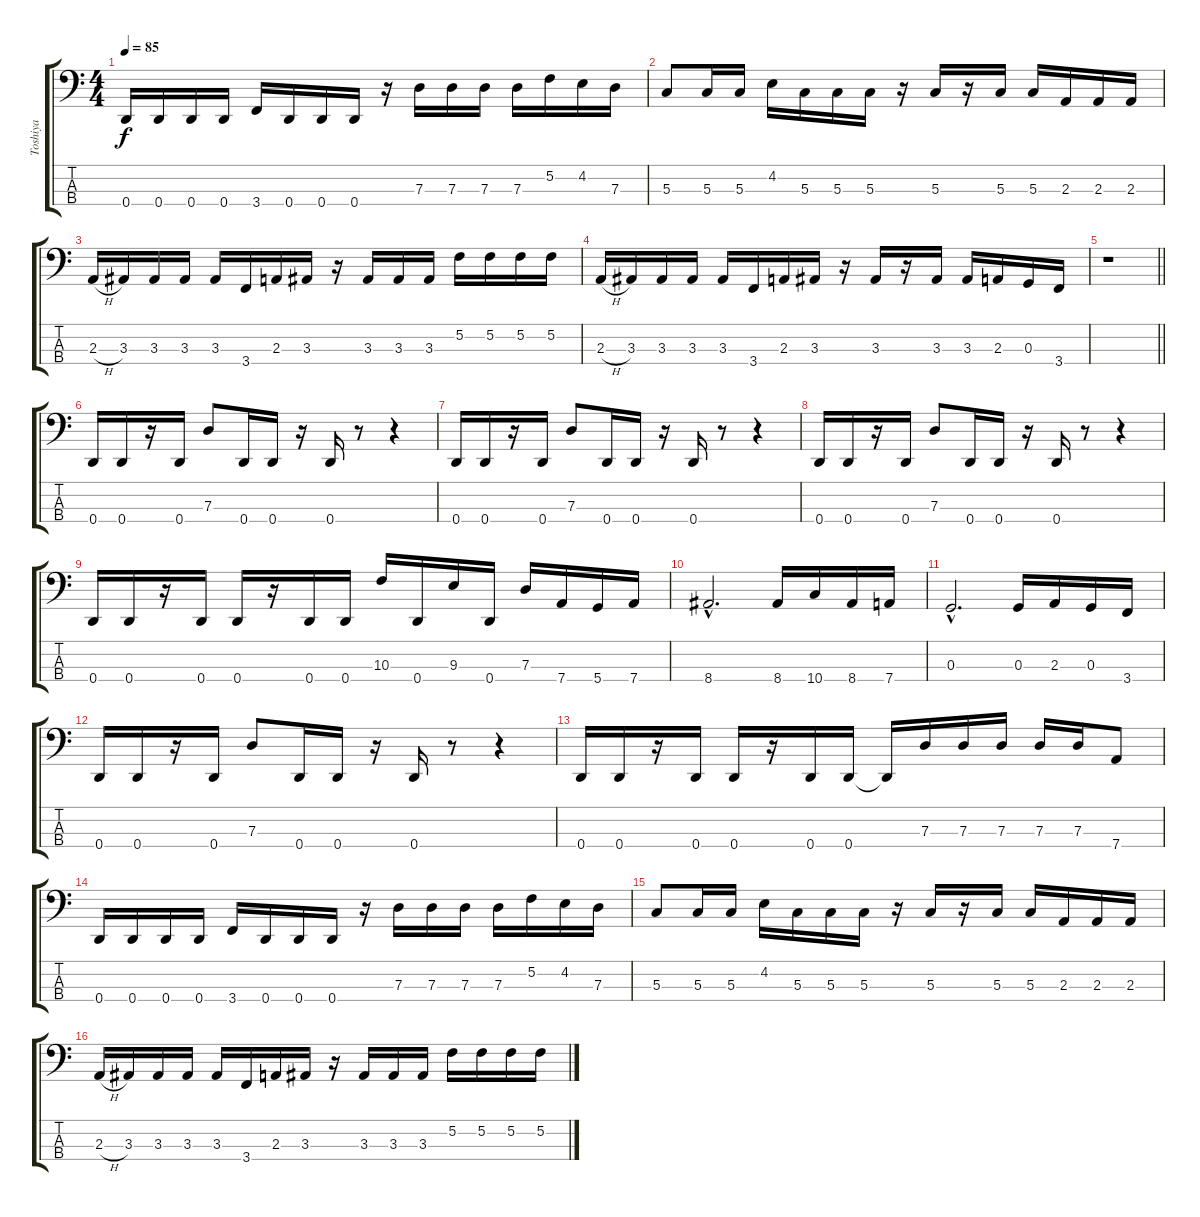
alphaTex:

\track ("Toshiya" "Toshiya") {instrument electricbasspick}
\staff {score tabs}
\tuning (F2 C2 G1 D1) {hide}
\ts (4 4)
\tempo 85
\clef f4
\ks c
0.4.16{dy f} 0.4.16 0.4.16 0.4.16 3.4.16 0.4.16 0.4.16 0.4.16 r.16 7.3.16 7.3.16 7.3.16 7.3.16 5.2.16 4.2.16 7.3.16 |
5.3.8 5.3.16 5.3.16 4.2.16 5.3.16 5.3.16 5.3.16 r.16 5.3.16 r.16 5.3.16 5.3.16 2.3.16 2.3.16 2.3.16 |
2.3{h}.16 3.3.16 3.3.16 3.3.16 3.3.16 3.4.16 2.3.16 3.3.16 r.16 3.3.16 3.3.16 3.3.16 5.2.16 5.2.16 5.2.16 5.2.16 |
2.3{h}.16 3.3.16 3.3.16 3.3.16 3.3.16 3.4.16 2.3.16 3.3.16 r.16 3.3.16 r.16 3.3.16 3.3.16 2.3.16 0.3.16 3.4.16 |
\barLineRight lightlight
r.1 |
0.4.16 0.4.16 r.16 0.4.16 7.3.8 0.4.16 0.4.16 r.16 0.4.16 r.8 r.4 |
0.4.16 0.4.16 r.16 0.4.16 7.3.8 0.4.16 0.4.16 r.16 0.4.16 r.8 r.4 |
0.4.16 0.4.16 r.16 0.4.16 7.3.8 0.4.16 0.4.16 r.16 0.4.16 r.8 r.4 |
0.4.16 0.4.16 r.16 0.4.16 0.4.16 r.16 0.4.16 0.4.16 10.3.16 0.4.16 9.3.16 0.4.16 7.3.16 7.4.16 5.4.16 7.4.16 |
8.4{hac}.2{d} 8.4.16 10.4.16 8.4.16 7.4.16 |
0.3{hac}.2{d} 0.3.16 2.3.16 0.3.16 3.4.16 |
0.4.16 0.4.16 r.16 0.4.16 7.3.8 0.4.16 0.4.16 r.16 0.4.16 r.8 r.4 |
0.4.16 0.4.16 r.16 0.4.16 0.4.16 r.16 0.4.16 0.4.16 0.4{t}.16 7.3.16 7.3.16 7.3.16 7.3.16 7.3.16 7.4.8 |
0.4.16 0.4.16 0.4.16 0.4.16 3.4.16 0.4.16 0.4.16 0.4.16 r.16 7.3.16 7.3.16 7.3.16 7.3.16 5.2.16 4.2.16 7.3.16 |
5.3.8 5.3.16 5.3.16 4.2.16 5.3.16 5.3.16 5.3.16 r.16 5.3.16 r.16 5.3.16 5.3.16 2.3.16 2.3.16 2.3.16 |
2.3{h}.16 3.3.16 3.3.16 3.3.16 3.3.16 3.4.16 2.3.16 3.3.16 r.16 3.3.16 3.3.16 3.3.16 5.2.16 5.2.16 5.2.16 5.2.16
